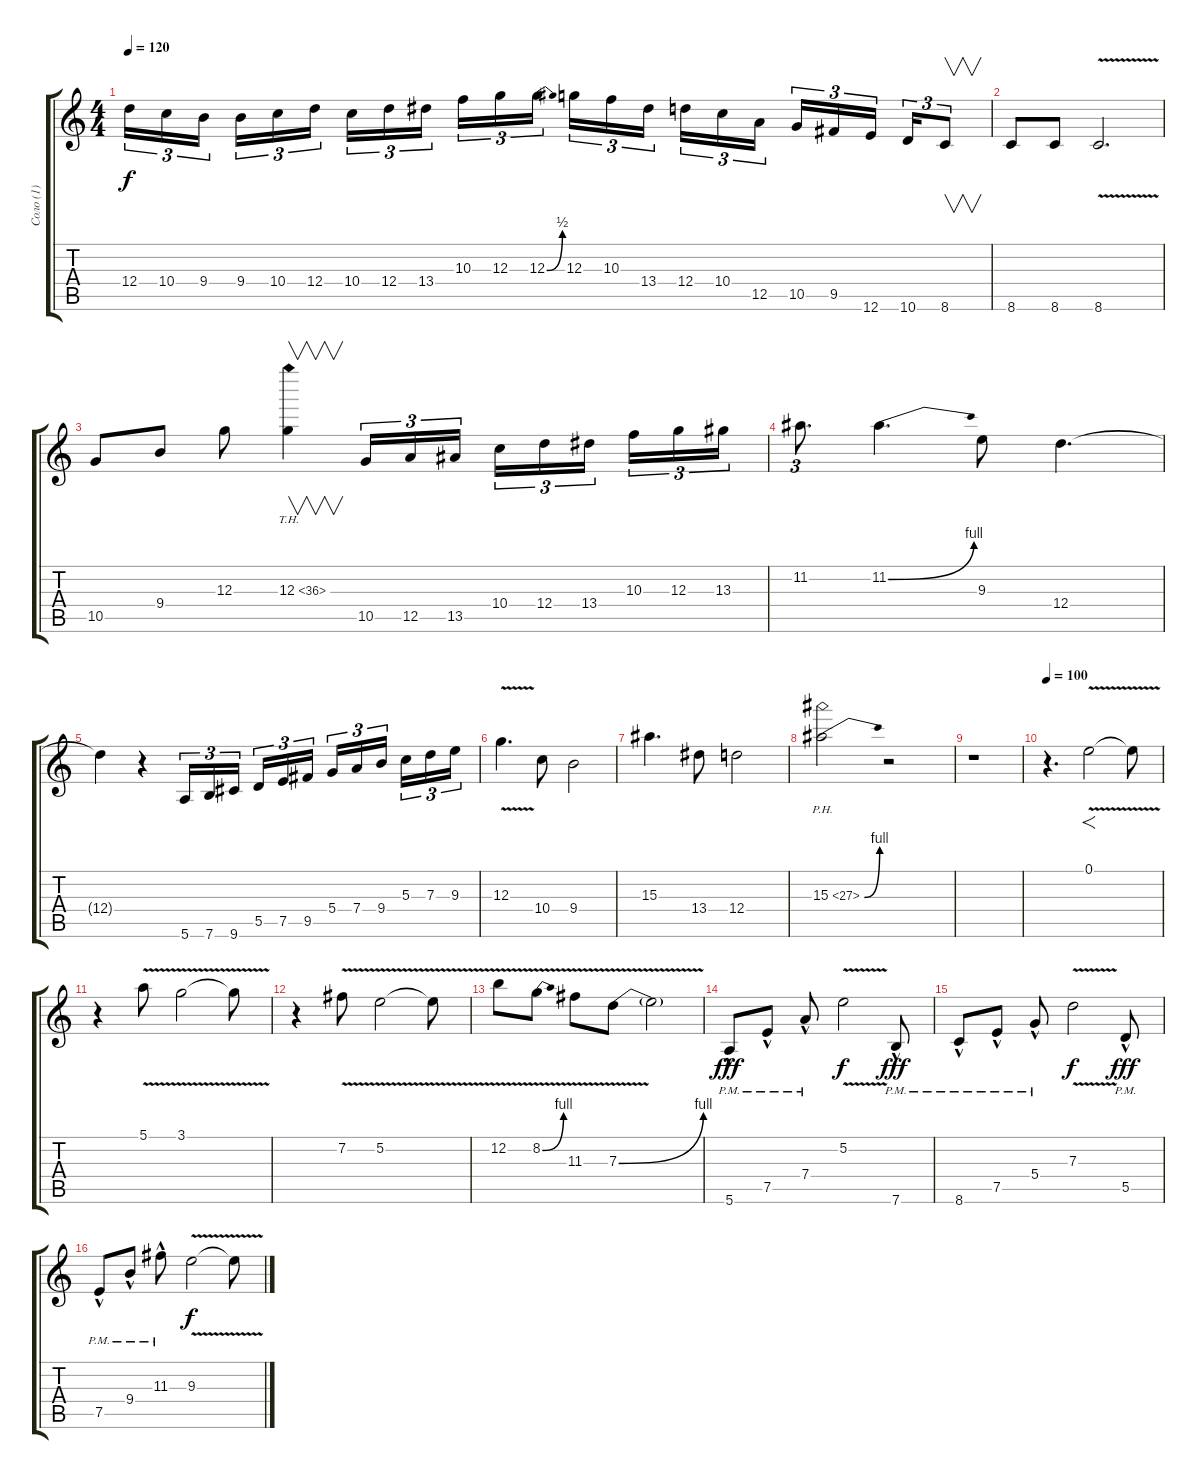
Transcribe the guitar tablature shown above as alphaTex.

\track ("Соло (1)" "Соло (1)") {instrument acousticguitarsteel}
\staff {score tabs}
\tuning (E4 B3 G3 D3 A2 E2) {hide}
\ts (4 4)
\tempo 120
\clef g2
\ks c
12.4.16{tu (3 2) dy f} 10.4.16{tu (3 2)} 9.4.16{tu (3 2) beam splitsecondary} 9.4.16{tu (3 2)} 10.4.16{tu (3 2)} 12.4.16{tu (3 2)} 10.4.16{tu (3 2)} 12.4.16{tu (3 2)} 13.4.16{tu (3 2) beam splitsecondary} 10.3.16{tu (3 2)} 12.3.16{tu (3 2)} 12.3{be (bend 0 0 60 2)}.16{tu (3 2)} 12.3.16{tu (3 2)} 10.3.16{tu (3 2)} 13.4.16{tu (3 2) beam splitsecondary} 12.4.16{tu (3 2)} 10.4.16{tu (3 2)} 12.5.16{tu (3 2)} 10.5.16{tu (3 2)} 9.5.16{tu (3 2)} 12.6.16{tu (3 2) beam splitsecondary} 10.6.16{tu (3 2)} 8.6.8{v tu (3 2)} |
8.6.8 8.6.8 8.6{v}.2{d} |
10.5.8 9.4.8 12.3.8 12.3{th 24}.4{v} 10.5.16{tu (3 2)} 12.5.16{tu (3 2)} 13.5.16{tu (3 2)} 10.4.16{tu (3 2)} 12.4.16{tu (3 2)} 13.4.16{tu (3 2) beam splitsecondary} 10.3.16{tu (3 2)} 12.3.16{tu (3 2)} 13.3.16{tu (3 2)} |
11.2.8{d tu (3 2)} 11.2{be (bend 0 0 60 4)}.4{d} 9.3.8 12.4.4{d} |
12.4{t}.4 r.4 5.6.16{tu (3 2)} 7.6.16{tu (3 2)} 9.6.16{tu (3 2) beam splitsecondary} 5.5.16{tu (3 2)} 7.5.16{tu (3 2)} 9.5.16{tu (3 2)} 5.4.16{tu (3 2)} 7.4.16{tu (3 2)} 9.4.16{tu (3 2) beam splitsecondary} 5.3.16{tu (3 2)} 7.3.16{tu (3 2)} 9.3.16{tu (3 2)} |
12.3{v}.4{d} 10.4.8 9.4.2 |
15.3.4{d} 13.4.8 12.4.2 |
15.3{be (bend 0 0 60 4) ph 12}.2 r.2 |
r.1 |
\tempo 100
r.4{d volume 5} 0.1{v}.2{f} 0.1{t}.8 |
r.4 5.1{v}.8 3.1{v}.2 3.1{t}.8 |
r.4 7.2{v}.8 5.2{v}.2 5.2{t}.8 |
12.2{v}.8 8.2{be (bend 0 0 60 4) v}.8 11.3{v}.8 7.3{be (bend 0 0 60 4) v}.8 7.3{t}.2 |
5.6{hac pm}.8{dy fff} 7.5{hac pm}.8 7.4{hac pm}.8 5.2{v}.2{dy f} 7.6{hac pm}.8{dy fff} |
8.6{hac pm}.8 7.5{hac pm}.8 5.4{hac pm}.8 7.3{v}.2{dy f} 5.5{hac pm}.8{dy fff} |
7.5{hac pm}.8 9.4{hac pm}.8 11.3{hac pm}.8 9.3{v}.2{dy f} 9.3{t}.8
